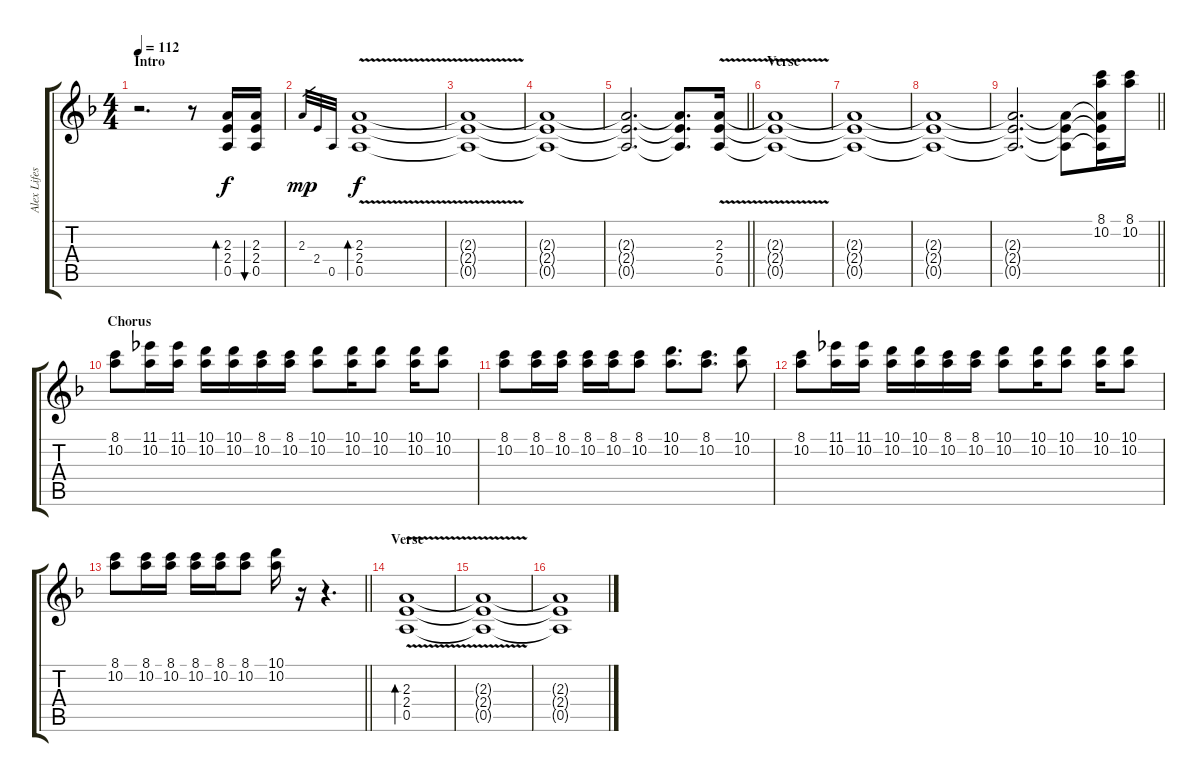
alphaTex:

\track ("Alex Lifeson" "Alex Lifes") {instrument distortionguitar}
\staff {score tabs}
\tuning (E4 B3 G3 D3 A2 E2) {hide}
\ts (4 4)
\section ("" "Intro")
\tempo 112
\clef g2
\ks dminor
r.2{d dy f instrument distortionguitar} r.8 (2.3 2.4 0.5).16{bd 60} (2.3 2.4 0.5).16{bu 60} |
2.3.32{gr dy mp} 2.4.32{gr} 0.5.32{gr} (2.3{v} 2.4{v} 0.5{v}).1{bd 60 dy f volume 4} |
(2.3{t} 2.4{t} 0.5{t}).1 |
(2.3{t} 2.4{t} 0.5{t}).1 |
\barLineRight lightlight
(2.3{t} 2.4{t} 0.5{t}).2{d} (2.3{t} 2.4{t} 0.5{t}).8{d volume 10} (2.3 2.4{v} 0.5).16{volume 4} |
\section ("" "Verse")
(2.3{t} 2.4{t} 0.5{t}).1 |
(2.3{t} 2.4{t} 0.5{t}).1 |
(2.3{t} 2.4{t} 0.5{t}).1 |
\barLineRight lightlight
(2.3{t} 2.4{t} 0.5{t}).2{d} (2.3{t} 2.4{t} 0.5{t}).8 (8.1 10.2 2.3{t} 2.4{t} 0.5{t}).16{volume 10} (8.1 10.2).16 |
\section ("" "Chorus")
(8.1 10.2).8 (11.1 10.2).16 (11.1 10.2).16 (10.1 10.2).16 (10.1 10.2).16 (8.1 10.2).16 (8.1 10.2).16 (10.1 10.2).8 (10.1 10.2).16 (10.1 10.2).8 (10.1 10.2).16 (10.1 10.2).8 |
(8.1 10.2).8 (8.1 10.2).16 (8.1 10.2).16 (8.1 10.2).16 (8.1 10.2).16 (8.1 10.2).8 (10.1 10.2).8{d} (8.1 10.2).8{d} (10.1 10.2).8 |
(8.1 10.2).8 (11.1 10.2).16 (11.1 10.2).16 (10.1 10.2).16 (10.1 10.2).16 (8.1 10.2).16 (8.1 10.2).16 (10.1 10.2).8 (10.1 10.2).16 (10.1 10.2).8 (10.1 10.2).16 (10.1 10.2).8 |
\barLineRight lightlight
(8.1 10.2).8 (8.1 10.2).16 (8.1 10.2).16 (8.1 10.2).16 (8.1 10.2).16 (8.1 10.2).8 (10.1 10.2).16 r.16 r.4{d} |
\section ("" "Verse")
(2.3 2.4 0.5{v}).1{bd 60 volume 4} |
(2.3{t} 2.4{t} 0.5{t}).1 |
(2.3{t} 2.4{t} 0.5{t}).1
